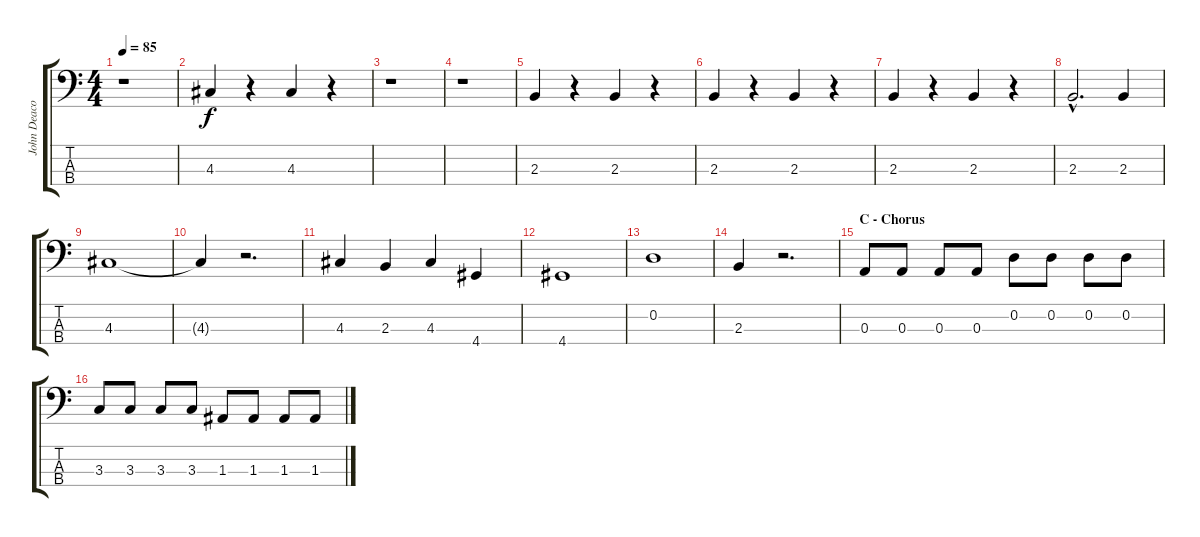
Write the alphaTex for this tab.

\track ("John Deacon - Bass" "John Deaco") {instrument electricbassfinger}
\staff {score tabs}
\tuning (G2 D2 A1 E1) {hide}
\ts (4 4)
\tempo 85
\clef f4
\ks c
r.1{dy f} |
4.3.4 r.4 4.3.4 r.4 |
r.1 |
r.1 |
2.3.4 r.4 2.3.4 r.4 |
2.3.4 r.4 2.3.4 r.4 |
2.3.4 r.4 2.3.4 r.4 |
2.3{hac}.2{d} 2.3.4 |
4.3.1 |
4.3{t}.4 r.2{d} |
4.3.4 2.3.4 4.3.4 4.4.4 |
4.4.1 |
0.2.1 |
2.3.4 r.2{d} |
\section ("" "C - Chorus")
0.3.8 0.3.8 0.3.8 0.3.8 0.2.8 0.2.8 0.2.8 0.2.8 |
3.3.8 3.3.8 3.3.8 3.3.8 1.3.8 1.3.8 1.3.8 1.3.8
